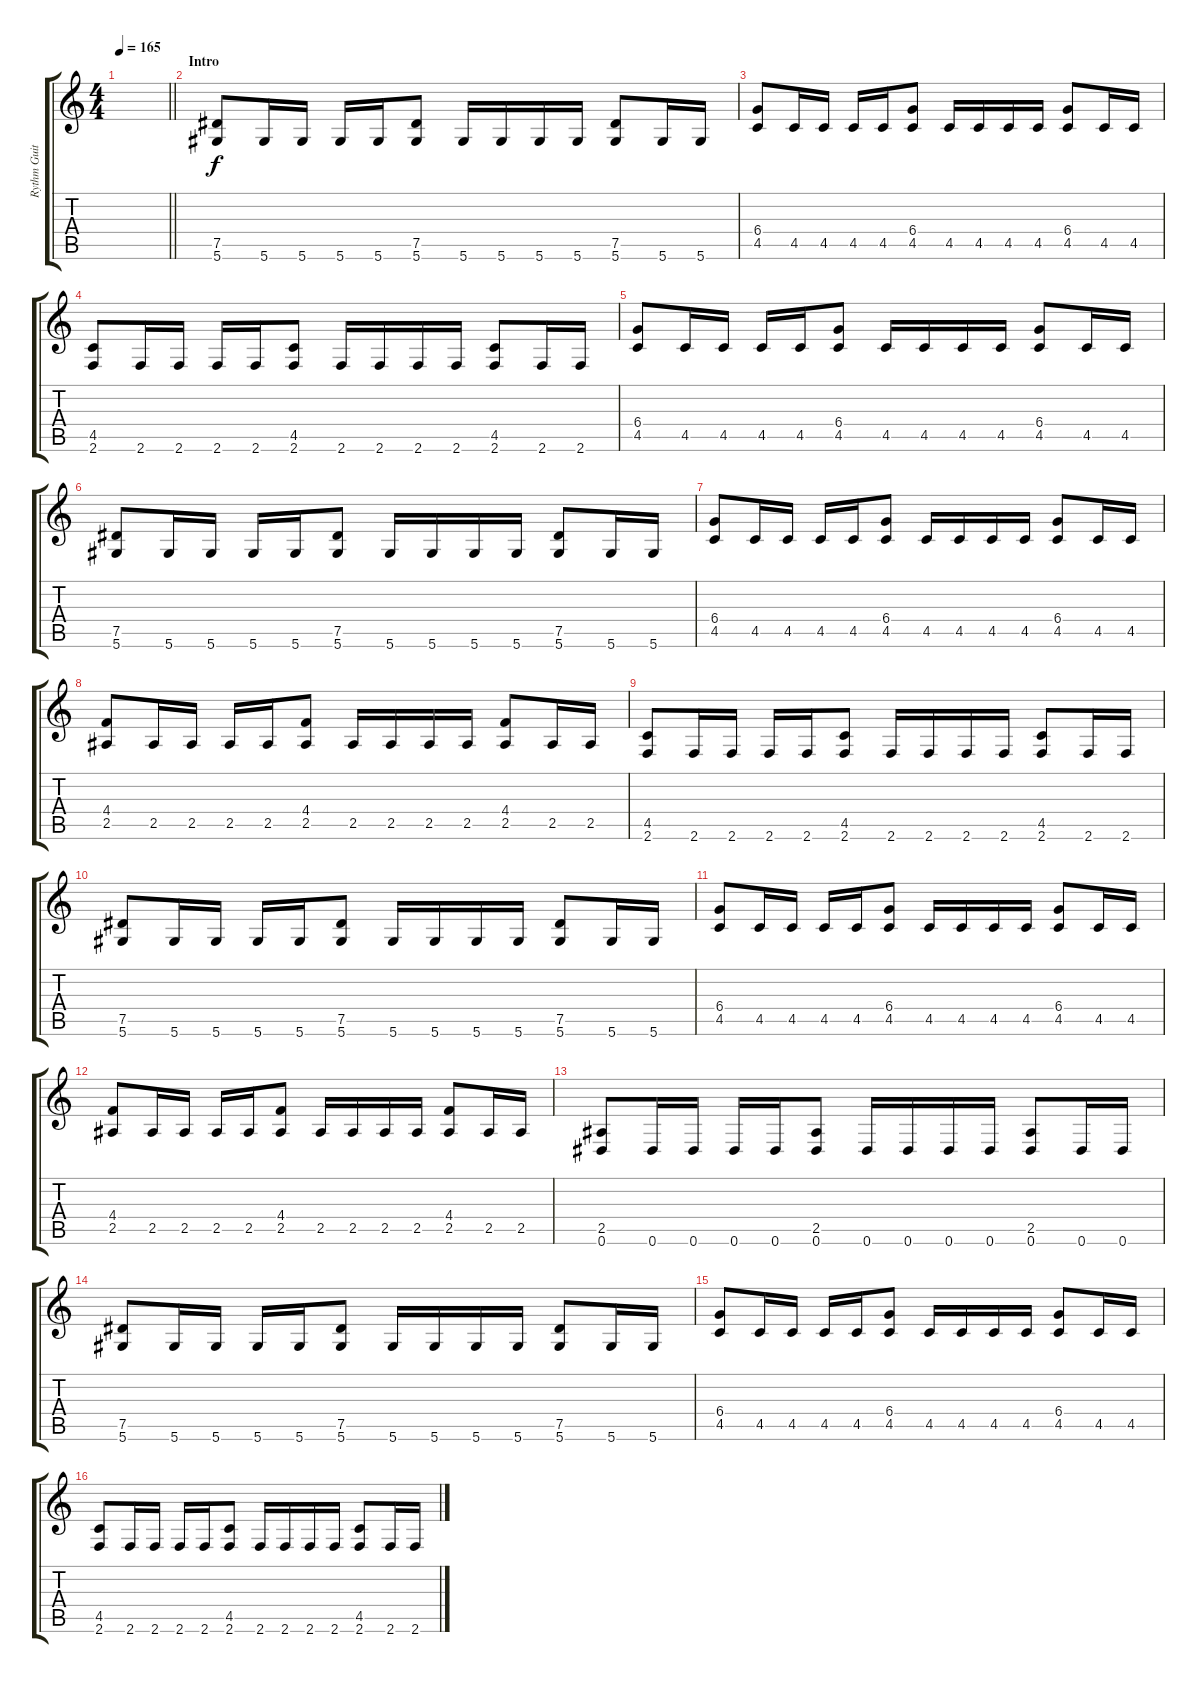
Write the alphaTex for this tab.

\track ("Rythm Guitar" "Rythm Guit") {instrument distortionguitar}
\staff {score tabs}
\tuning (Eb4 Bb3 Gb3 Db3 Ab2 Eb2) {hide}
\ts (4 4)
\tempo 165
\clef g2
\barLineRight lightlight
\ks c
|
\section ("" "Intro")
(7.5 5.6).8 5.6.16 5.6.16 5.6.16 5.6.16 (7.5 5.6).8 5.6.16 5.6.16 5.6.16 5.6.16 (7.5 5.6).8 5.6.16 5.6.16 |
(6.4 4.5).8 4.5.16 4.5.16 4.5.16 4.5.16 (6.4 4.5).8 4.5.16 4.5.16 4.5.16 4.5.16 (6.4 4.5).8 4.5.16 4.5.16 |
(4.5 2.6).8 2.6.16 2.6.16 2.6.16 2.6.16 (4.5 2.6).8 2.6.16 2.6.16 2.6.16 2.6.16 (4.5 2.6).8 2.6.16 2.6.16 |
(6.4 4.5).8 4.5.16 4.5.16 4.5.16 4.5.16 (6.4 4.5).8 4.5.16 4.5.16 4.5.16 4.5.16 (6.4 4.5).8 4.5.16 4.5.16 |
(7.5 5.6).8 5.6.16 5.6.16 5.6.16 5.6.16 (7.5 5.6).8 5.6.16 5.6.16 5.6.16 5.6.16 (7.5 5.6).8 5.6.16 5.6.16 |
(6.4 4.5).8 4.5.16 4.5.16 4.5.16 4.5.16 (6.4 4.5).8 4.5.16 4.5.16 4.5.16 4.5.16 (6.4 4.5).8 4.5.16 4.5.16 |
(4.4 2.5).8 2.5.16 2.5.16 2.5.16 2.5.16 (4.4 2.5).8 2.5.16 2.5.16 2.5.16 2.5.16 (4.4 2.5).8 2.5.16 2.5.16 |
(4.5 2.6).8 2.6.16 2.6.16 2.6.16 2.6.16 (4.5 2.6).8 2.6.16 2.6.16 2.6.16 2.6.16 (4.5 2.6).8 2.6.16 2.6.16 |
(7.5 5.6).8 5.6.16 5.6.16 5.6.16 5.6.16 (7.5 5.6).8 5.6.16 5.6.16 5.6.16 5.6.16 (7.5 5.6).8 5.6.16 5.6.16 |
(6.4 4.5).8 4.5.16 4.5.16 4.5.16 4.5.16 (6.4 4.5).8 4.5.16 4.5.16 4.5.16 4.5.16 (6.4 4.5).8 4.5.16 4.5.16 |
(4.4 2.5).8 2.5.16 2.5.16 2.5.16 2.5.16 (4.4 2.5).8 2.5.16 2.5.16 2.5.16 2.5.16 (4.4 2.5).8 2.5.16 2.5.16 |
(2.5 0.6).8 0.6.16 0.6.16 0.6.16 0.6.16 (2.5 0.6).8 0.6.16 0.6.16 0.6.16 0.6.16 (2.5 0.6).8 0.6.16 0.6.16 |
(7.5 5.6).8 5.6.16 5.6.16 5.6.16 5.6.16 (7.5 5.6).8 5.6.16 5.6.16 5.6.16 5.6.16 (7.5 5.6).8 5.6.16 5.6.16 |
(6.4 4.5).8 4.5.16 4.5.16 4.5.16 4.5.16 (6.4 4.5).8 4.5.16 4.5.16 4.5.16 4.5.16 (6.4 4.5).8 4.5.16 4.5.16 |
(4.5 2.6).8 2.6.16 2.6.16 2.6.16 2.6.16 (4.5 2.6).8 2.6.16 2.6.16 2.6.16 2.6.16 (4.5 2.6).8 2.6.16 2.6.16
